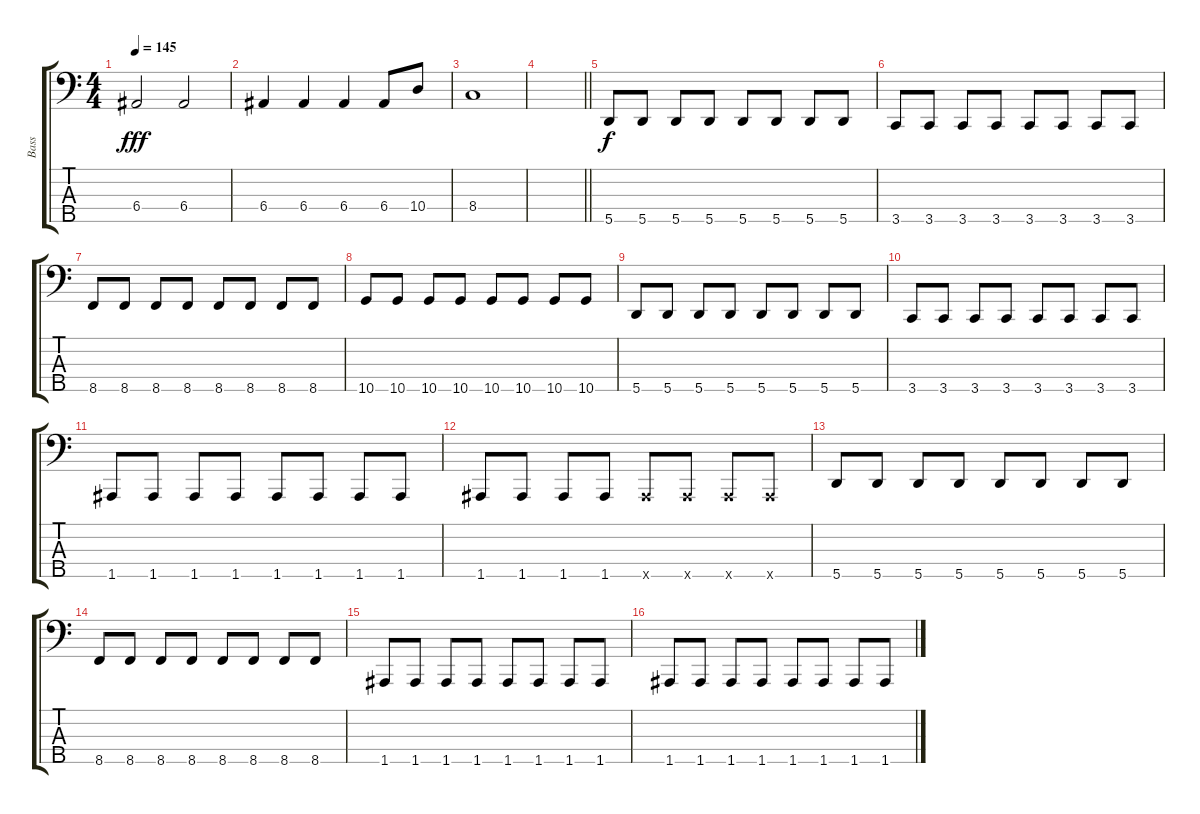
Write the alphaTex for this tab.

\track ("Bass" "Bass") {instrument electricbassfinger}
\staff {score tabs}
\tuning (G2 D2 A1 E1 A0) {hide}
\ts (4 4)
\tempo 145
\clef f4
\ks c
6.4.2{dy fff} 6.4.2 |
6.4.4 6.4.4 6.4.4 6.4.8 10.4.8 |
8.4.1 |
\barLineRight lightlight
|
\section ("" "")
5.5.8{dy f} 5.5.8 5.5.8 5.5.8 5.5.8 5.5.8 5.5.8 5.5.8 |
3.5.8 3.5.8 3.5.8 3.5.8 3.5.8 3.5.8 3.5.8 3.5.8 |
8.5.8 8.5.8 8.5.8 8.5.8 8.5.8 8.5.8 8.5.8 8.5.8 |
10.5.8 10.5.8 10.5.8 10.5.8 10.5.8 10.5.8 10.5.8 10.5.8 |
5.5.8 5.5.8 5.5.8 5.5.8 5.5.8 5.5.8 5.5.8 5.5.8 |
3.5.8 3.5.8 3.5.8 3.5.8 3.5.8 3.5.8 3.5.8 3.5.8 |
1.5.8 1.5.8 1.5.8 1.5.8 1.5.8 1.5.8 1.5.8 1.5.8 |
1.5.8 1.5.8 1.5.8 1.5.8 1.5{x}.8 1.5{x}.8 1.5{x}.8 1.5{x}.8 |
5.5.8 5.5.8 5.5.8 5.5.8 5.5.8 5.5.8 5.5.8 5.5.8 |
8.5.8 8.5.8 8.5.8 8.5.8 8.5.8 8.5.8 8.5.8 8.5.8 |
1.5.8 1.5.8 1.5.8 1.5.8 1.5.8 1.5.8 1.5.8 1.5.8 |
1.5.8 1.5.8 1.5.8 1.5.8 1.5.8 1.5.8 1.5.8 1.5.8
